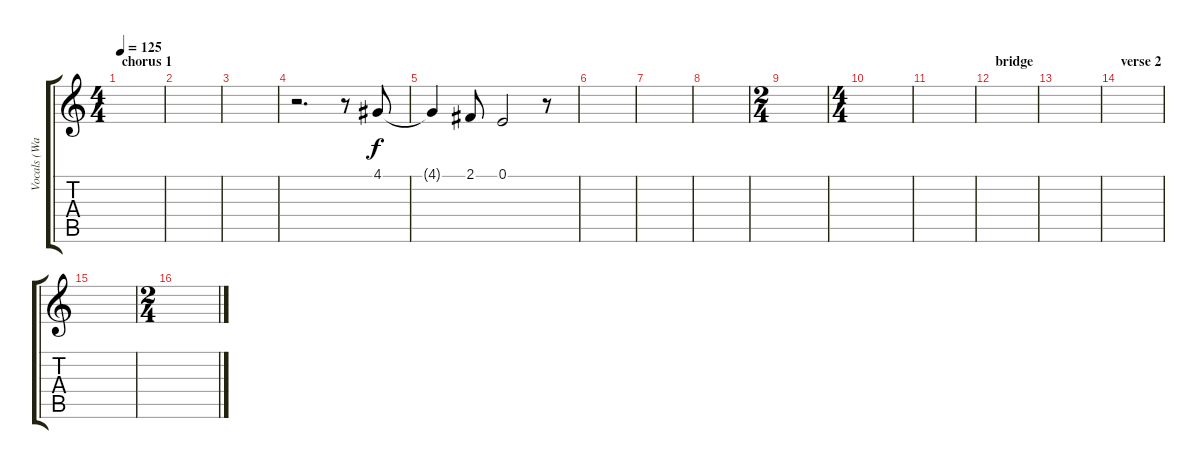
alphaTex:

\track ("Vocals (Waters)" "Vocals (Wa") {instrument lead6voice}
\staff {score tabs}
\tuning (E4 B3 G3 D3 A2 E2) {hide}
\ts (4 4)
\section ("" "chorus 1")
\tempo 125
\clef g2
\ks c
|
|
|
r.2{d} r.8 4.1.8 |
4.1{t}.4 2.1.8 0.1.2 r.8 |
|
|
|
\ts (2 4)
|
\ts (4 4)
|
|
\section ("" "bridge")
|
|
\section ("" "verse 2 ")
|
|
\ts (2 4)
